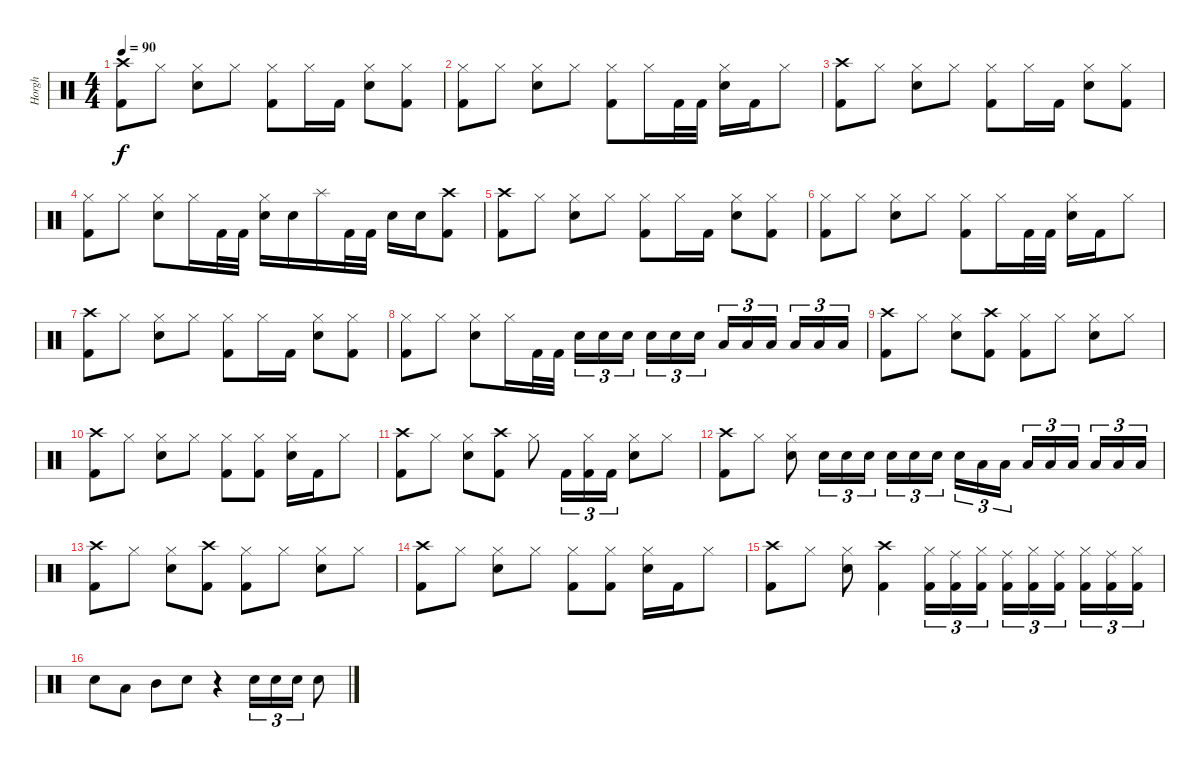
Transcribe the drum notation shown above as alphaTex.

\track ("Horgh" "Horgh") {instrument percussion}
\staff {score}
\articulation defaults
\ts (4 4)
\tempo 90
\clef neutral
\ks c
("Crash high (hit)" "Kick (hit) 2").8{dy f} "Hi-Hat (closed)".8 ("Hi-Hat (closed)" "Electric Snare (hit)").8 "Hi-Hat (closed)".8 ("Hi-Hat (closed)" "Kick (hit) 2").8 "Hi-Hat (closed)".16 "Kick (hit) 2".16 ("Hi-Hat (closed)" "Electric Snare (hit)").8 ("Hi-Hat (closed)" "Kick (hit) 2").8 |
("Hi-Hat (closed)" "Kick (hit) 2").8 "Hi-Hat (closed)".8 ("Hi-Hat (closed)" "Electric Snare (hit)").8 "Hi-Hat (closed)".8 ("Hi-Hat (closed)" "Kick (hit) 2").8 "Hi-Hat (closed)".16 "Kick (hit) 2".32 "Kick (hit) 2".32 ("Hi-Hat (closed)" "Electric Snare (hit)").16 "Kick (hit) 2".16 "Hi-Hat (closed)".8 |
("Crash high (hit)" "Kick (hit) 2").8 "Hi-Hat (closed)".8 ("Hi-Hat (closed)" "Electric Snare (hit)").8 "Hi-Hat (closed)".8 ("Hi-Hat (closed)" "Kick (hit) 2").8 "Hi-Hat (closed)".16 "Kick (hit) 2".16 ("Hi-Hat (closed)" "Electric Snare (hit)").8 ("Hi-Hat (closed)" "Kick (hit) 2").8 |
("Hi-Hat (closed)" "Kick (hit) 2").8 "Hi-Hat (closed)".8 ("Hi-Hat (closed)" "Electric Snare (hit)").8 "Hi-Hat (closed)".16 "Kick (hit) 2".32 "Kick (hit) 2".32 ("Hi-Hat (closed)" "Electric Snare (hit)").16 "Electric Snare (hit)".16 "Splash (hit)".16 "Kick (hit) 2".32 "Kick (hit) 2".32 "Electric Snare (hit)".16 "Electric Snare (hit)".16 ("Crash high (hit)" "Kick (hit) 2").8 |
("Crash high (hit)" "Kick (hit) 2").8 "Hi-Hat (closed)".8 ("Hi-Hat (closed)" "Electric Snare (hit)").8 "Hi-Hat (closed)".8 ("Hi-Hat (closed)" "Kick (hit) 2").8 "Hi-Hat (closed)".16 "Kick (hit) 2".16 ("Hi-Hat (closed)" "Electric Snare (hit)").8 ("Hi-Hat (closed)" "Kick (hit) 2").8 |
("Hi-Hat (closed)" "Kick (hit) 2").8 "Hi-Hat (closed)".8 ("Hi-Hat (closed)" "Electric Snare (hit)").8 "Hi-Hat (closed)".8 ("Hi-Hat (closed)" "Kick (hit) 2").8 "Hi-Hat (closed)".16 "Kick (hit) 2".32 "Kick (hit) 2".32 ("Hi-Hat (closed)" "Electric Snare (hit)").16 "Kick (hit) 2".16 "Hi-Hat (closed)".8 |
("Crash high (hit)" "Kick (hit) 2").8 "Hi-Hat (closed)".8 ("Hi-Hat (closed)" "Electric Snare (hit)").8 "Hi-Hat (closed)".8 ("Hi-Hat (closed)" "Kick (hit) 2").8 "Hi-Hat (closed)".16 "Kick (hit) 2".16 ("Hi-Hat (closed)" "Electric Snare (hit)").8 ("Hi-Hat (closed)" "Kick (hit) 2").8 |
("Hi-Hat (closed)" "Kick (hit) 2").8 "Hi-Hat (closed)".8 ("Hi-Hat (closed)" "Electric Snare (hit)").8 "Hi-Hat (closed)".16 "Kick (hit) 2".32 "Kick (hit) 2".32 "Electric Snare (hit)".16{tu (3 2)} "Electric Snare (hit)".16{tu (3 2)} "Electric Snare (hit)".16{tu (3 2)} "Electric Snare (hit)".16{tu (3 2)} "Electric Snare (hit)".16{tu (3 2)} "Electric Snare (hit)".16{tu (3 2)} "Low Tom (hit)".16{tu (3 2)} "Low Tom (hit)".16{tu (3 2)} "Low Tom (hit)".16{tu (3 2)} "Low Tom (hit)".16{tu (3 2)} "Low Tom (hit)".16{tu (3 2)} "Low Tom (hit)".16{tu (3 2)} |
("Crash high (hit)" "Kick (hit) 2").8 "Hi-Hat (closed)".8 ("Hi-Hat (closed)" "Electric Snare (hit)").8 ("Crash high (hit)" "Kick (hit) 2").8 ("Hi-Hat (closed)" "Kick (hit) 2").8 "Hi-Hat (closed)".8 ("Hi-Hat (closed)" "Electric Snare (hit)").8 "Hi-Hat (closed)".8 |
("Crash high (hit)" "Kick (hit) 2").8 "Hi-Hat (closed)".8 ("Hi-Hat (closed)" "Electric Snare (hit)").8 "Hi-Hat (closed)".8 ("Hi-Hat (closed)" "Kick (hit) 2").8 ("Hi-Hat (closed)" "Kick (hit) 2").8 ("Hi-Hat (closed)" "Electric Snare (hit)").16 "Kick (hit) 2".16 "Hi-Hat (closed)".8 |
("Crash high (hit)" "Kick (hit) 2").8 "Hi-Hat (closed)".8 ("Hi-Hat (closed)" "Electric Snare (hit)").8 ("Crash high (hit)" "Kick (hit) 2").8 "Hi-Hat (closed)".8 "Kick (hit) 2".16{tu (3 2)} ("Hi-Hat (closed)" "Kick (hit) 2").16{tu (3 2)} "Kick (hit) 2".16{tu (3 2)} ("Hi-Hat (closed)" "Electric Snare (hit)").8 "Hi-Hat (closed)".8 |
("Crash high (hit)" "Kick (hit) 2").8 "Hi-Hat (closed)".8 ("Hi-Hat (closed)" "Electric Snare (hit)").8 "Electric Snare (hit)".16{tu (3 2)} "Electric Snare (hit)".16{tu (3 2)} "Electric Snare (hit)".16{tu (3 2)} "Electric Snare (hit)".16{tu (3 2)} "Electric Snare (hit)".16{tu (3 2)} "Electric Snare (hit)".16{tu (3 2)} "Electric Snare (hit)".16{tu (3 2)} "Low Tom (hit)".16{tu (3 2)} "Low Tom (hit)".16{tu (3 2)} "Low Tom (hit)".16{tu (3 2)} "Low Tom (hit)".16{tu (3 2)} "Low Tom (hit)".16{tu (3 2)} "Low Tom (hit)".16{tu (3 2)} "Low Tom (hit)".16{tu (3 2)} "Low Tom (hit)".16{tu (3 2)} |
("Crash high (hit)" "Kick (hit) 2").8 "Hi-Hat (closed)".8 ("Hi-Hat (closed)" "Electric Snare (hit)").8 ("Crash high (hit)" "Kick (hit) 2").8 ("Hi-Hat (closed)" "Kick (hit) 2").8 "Hi-Hat (closed)".8 ("Hi-Hat (closed)" "Electric Snare (hit)").8 "Hi-Hat (closed)".8 |
("Crash high (hit)" "Kick (hit) 2").8 "Hi-Hat (closed)".8 ("Hi-Hat (closed)" "Electric Snare (hit)").8 "Hi-Hat (closed)".8 ("Hi-Hat (closed)" "Kick (hit) 2").8 ("Hi-Hat (closed)" "Kick (hit) 2").8 ("Hi-Hat (closed)" "Electric Snare (hit)").16 "Kick (hit) 2".16 "Hi-Hat (closed)".8 |
("Crash high (hit)" "Kick (hit) 2").8 "Hi-Hat (closed)".8 ("Hi-Hat (closed)" "Electric Snare (hit)").8 ("Crash high (hit)" "Kick (hit) 2").4 ("Hi-Hat (closed)" "Kick (hit) 2").16{tu (3 2)} ("Ride (middle)" "Kick (hit) 2").16{tu (3 2)} ("Hi-Hat (closed)" "Kick (hit) 2").16{tu (3 2)} ("Ride (middle)" "Kick (hit) 2").16{tu (3 2)} ("Hi-Hat (closed)" "Kick (hit) 2").16{tu (3 2)} ("Ride (middle)" "Kick (hit) 2").16{tu (3 2)} ("Hi-Hat (closed)" "Kick (hit) 2").16{tu (3 2)} ("Ride (middle)" "Kick (hit) 2").16{tu (3 2)} ("Hi-Hat (closed)" "Kick (hit) 2").16{tu (3 2)} |
"Electric Snare (hit)".8 "Low Tom (hit)".8 "Mid Tom (hit)".8 "Electric Snare (hit)".8 r.4 "Electric Snare (hit)".16{tu (3 2)} "Electric Snare (hit)".16{tu (3 2)} "Electric Snare (hit)".16{tu (3 2)} "Electric Snare (hit)".8
